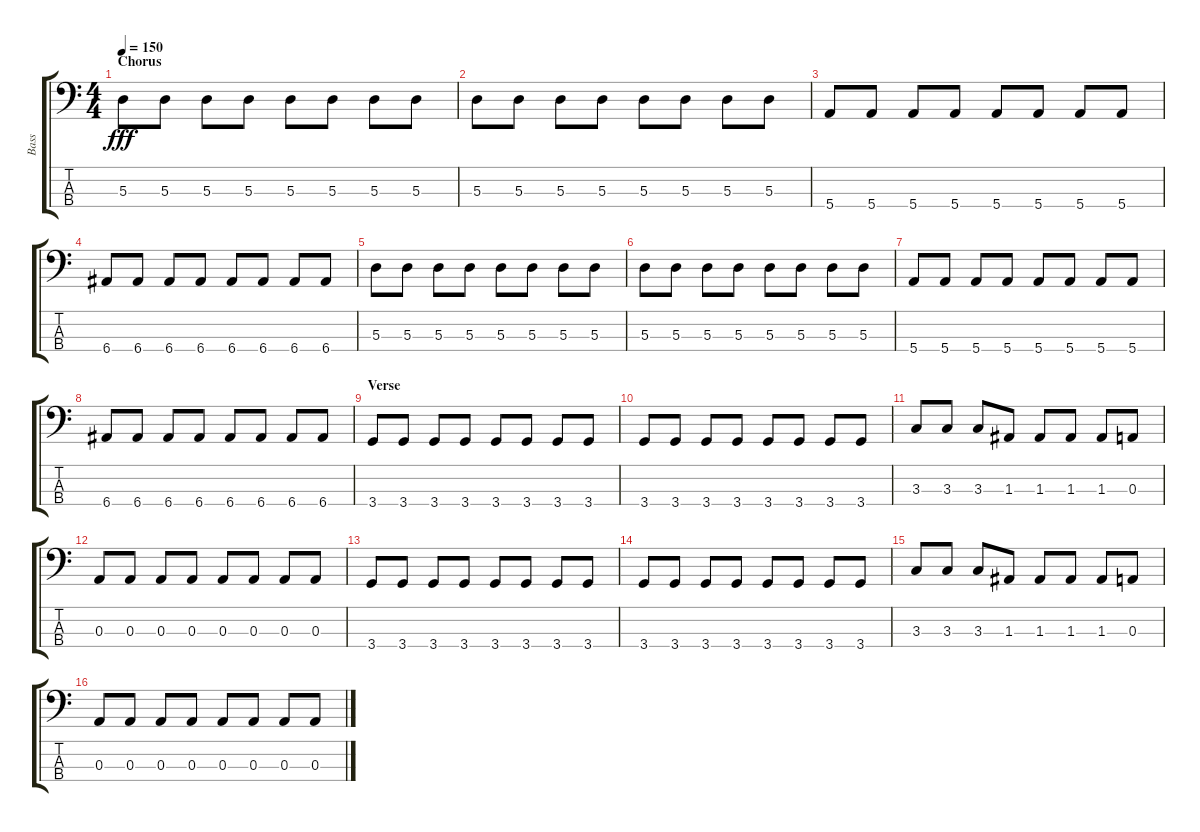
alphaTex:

\track ("Bass" "Bass") {instrument electricbasspick}
\staff {score tabs}
\tuning (G2 D2 A1 E1) {hide}
\ts (4 4)
\section ("" "Chorus")
\tempo 150
\clef f4
\ks c
5.3.8{dy fff instrument electricbasspick} 5.3.8 5.3.8 5.3.8 5.3.8 5.3.8 5.3.8 5.3.8 |
5.3.8 5.3.8 5.3.8 5.3.8 5.3.8 5.3.8 5.3.8 5.3.8 |
5.4.8 5.4.8 5.4.8 5.4.8 5.4.8 5.4.8 5.4.8 5.4.8 |
6.4.8 6.4.8 6.4.8 6.4.8 6.4.8 6.4.8 6.4.8 6.4.8 |
5.3.8 5.3.8 5.3.8 5.3.8 5.3.8 5.3.8 5.3.8 5.3.8 |
5.3.8 5.3.8 5.3.8 5.3.8 5.3.8 5.3.8 5.3.8 5.3.8 |
5.4.8 5.4.8 5.4.8 5.4.8 5.4.8 5.4.8 5.4.8 5.4.8 |
6.4.8 6.4.8 6.4.8 6.4.8 6.4.8 6.4.8 6.4.8 6.4.8 |
\section ("" "Verse")
3.4.8 3.4.8 3.4.8 3.4.8 3.4.8 3.4.8 3.4.8 3.4.8 |
3.4.8 3.4.8 3.4.8 3.4.8 3.4.8 3.4.8 3.4.8 3.4.8 |
3.3.8 3.3.8 3.3.8 1.3.8 1.3.8 1.3.8 1.3.8 0.3.8 |
0.3.8 0.3.8 0.3.8 0.3.8 0.3.8 0.3.8 0.3.8 0.3.8 |
3.4.8 3.4.8 3.4.8 3.4.8 3.4.8 3.4.8 3.4.8 3.4.8 |
3.4.8 3.4.8 3.4.8 3.4.8 3.4.8 3.4.8 3.4.8 3.4.8 |
3.3.8 3.3.8 3.3.8 1.3.8 1.3.8 1.3.8 1.3.8 0.3.8 |
0.3.8 0.3.8 0.3.8 0.3.8 0.3.8 0.3.8 0.3.8 0.3.8
